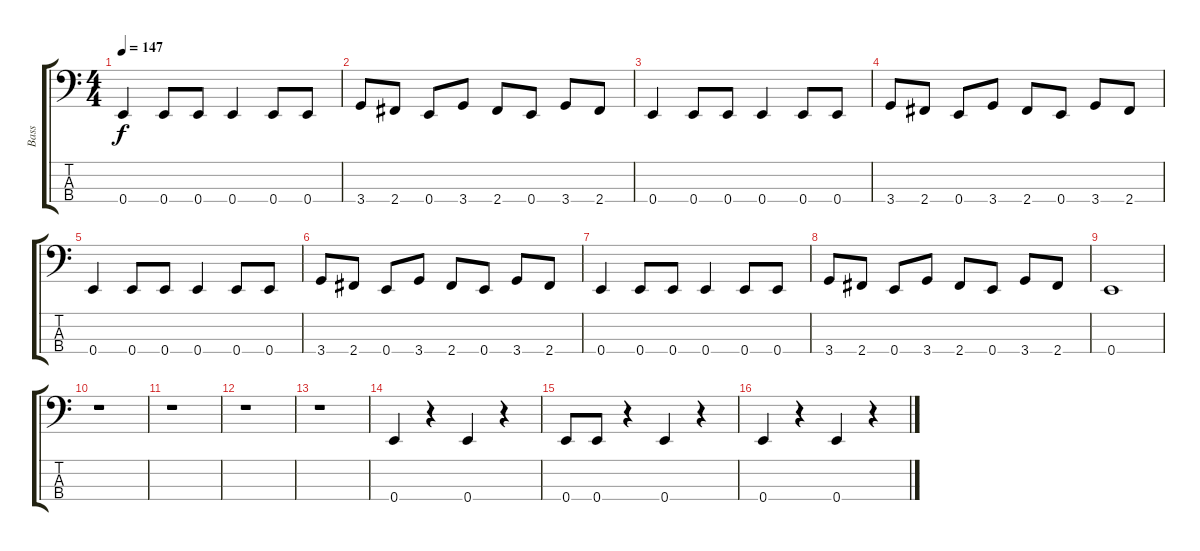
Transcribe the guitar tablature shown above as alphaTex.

\track ("Bass" "Bass") {instrument electricbassfinger}
\staff {score tabs}
\tuning (G2 D2 A1 E1) {hide}
\ts (4 4)
\tempo 147
\clef f4
\ks c
0.4.4{dy f} 0.4.8 0.4.8 0.4.4 0.4.8 0.4.8 |
3.4.8 2.4.8 0.4.8 3.4.8 2.4.8 0.4.8 3.4.8 2.4.8 |
0.4.4 0.4.8 0.4.8 0.4.4 0.4.8 0.4.8 |
3.4.8 2.4.8 0.4.8 3.4.8 2.4.8 0.4.8 3.4.8 2.4.8 |
0.4.4 0.4.8 0.4.8 0.4.4 0.4.8 0.4.8 |
3.4.8 2.4.8 0.4.8 3.4.8 2.4.8 0.4.8 3.4.8 2.4.8 |
0.4.4 0.4.8 0.4.8 0.4.4 0.4.8 0.4.8 |
3.4.8 2.4.8 0.4.8 3.4.8 2.4.8 0.4.8 3.4.8 2.4.8 |
0.4.1 |
r.1 |
r.1 |
r.1 |
r.1 |
0.4.4 r.4 0.4.4 r.4 |
0.4.8 0.4.8 r.4 0.4.4 r.4 |
0.4.4 r.4 0.4.4 r.4
